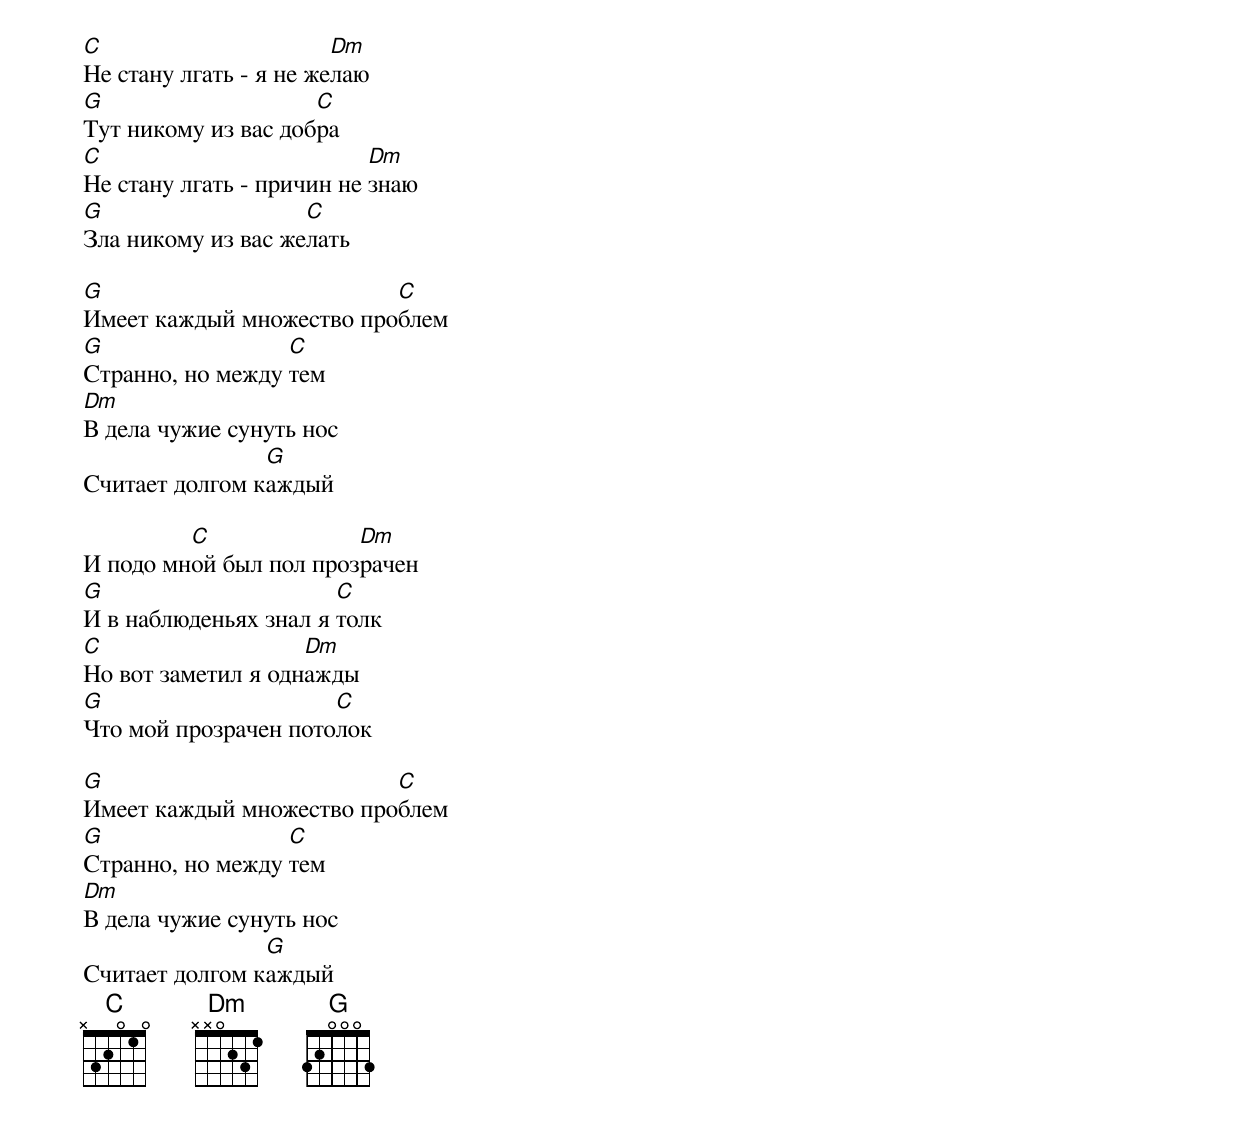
C                       Dm
Не стану лгать - я не желаю
G                    C
Тут никому из вас добра
C                          Dm
Не стану лгать - причин не знаю
G                   C
Зла никому из вас желать

G                         C
Имеет каждый множество проблем
G                 C
Странно, но между тем
Dm
В дела чужие сунуть нос
                G
Считает долгом каждый

         C              Dm
И подо мной был пол прозрачен
G                      C
И в наблюденьях знал я толк
C                   Dm
Но вот заметил я однажды
G                     C
Что мой прозрачен потолок

G                         C
Имеет каждый множество проблем
G                 C
Странно, но между тем
Dm
В дела чужие сунуть нос
                G
Считает долгом каждый
